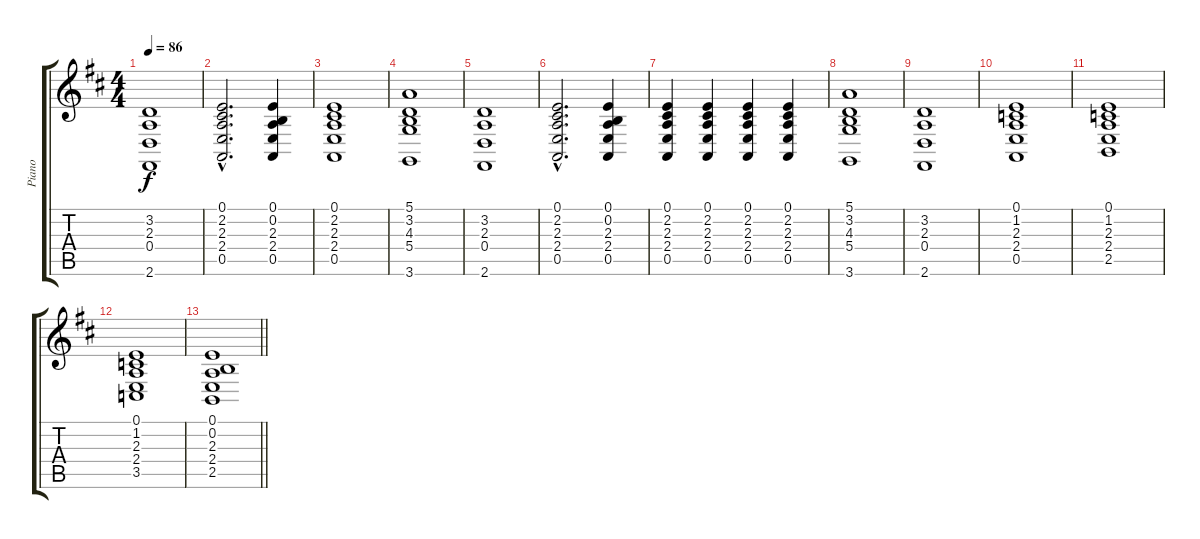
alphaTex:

\track ("Piano" "Piano") {instrument acousticgrandpiano}
\staff {score tabs}
\tuning (E4 B3 G3 D3 A2 E2) {hide}
\ts (4 4)
\tempo 86
\clef g2
\ks d
(3.2 2.3 0.4 2.6).1{dy f} |
(0.1{hac} 2.2{hac} 2.3{hac} 2.4{hac} 0.5{hac}).2{d} (0.1 0.2 2.3 2.4 0.5).4 |
(0.1 2.2 2.3 2.4 0.5).1 |
(5.1 3.2 4.3 5.4 3.6).1 |
(3.2 2.3 0.4 2.6).1 |
(0.1{hac} 2.2{hac} 2.3{hac} 2.4{hac} 0.5{hac}).2{d} (0.1 0.2 2.3 2.4 0.5).4 |
(0.1 2.2 2.3 2.4 0.5).4 (0.1 2.2 2.3 2.4 0.5).4 (0.1 2.2 2.3 2.4 0.5).4 (0.1 2.2 2.3 2.4 0.5).4 |
(5.1 3.2 4.3 5.4 3.6).1 |
(3.2 2.3 0.4 2.6).1 |
(0.1 1.2 2.3 2.4 0.5).1 |
(0.1 1.2 2.3 2.4 2.5).1 |
(0.1 1.2 2.3 2.4 3.5).1 |
\barLineRight lightlight
(0.1 0.2 2.3 2.4 2.5).1
